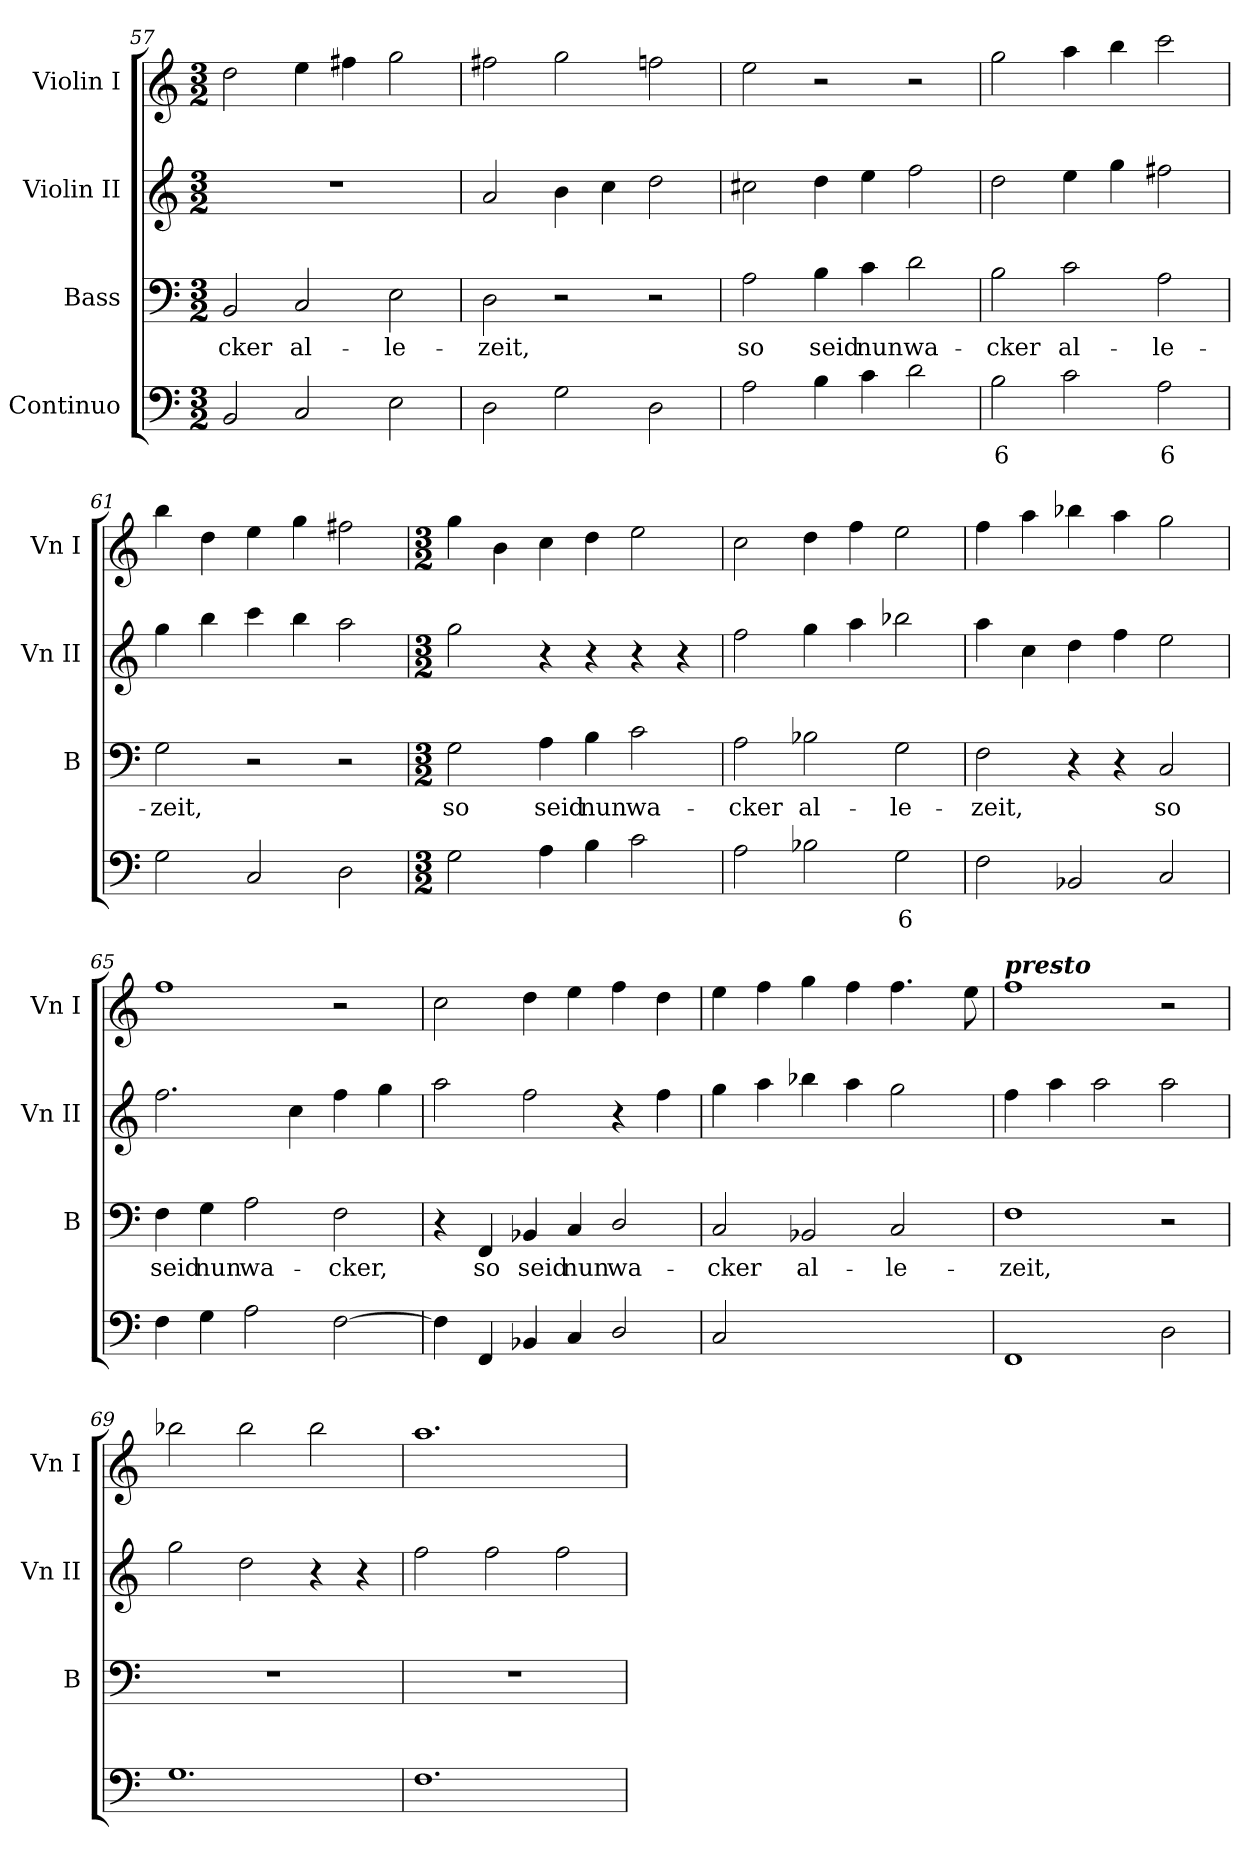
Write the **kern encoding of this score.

**kern	**text	**kern	**text	**kern	**kern
*part4	*part4	*part3	*part3	*part2	*part1
*staff4	*staff4	*staff3	*staff3	*staff2	*staff1
*I"Continuo	*	*I"Bass	*	*I"Violin II	*I"Violin I
*	*	*I'B	*	*I'Vn II	*I'Vn I
*clefF4	*	*clefF4	*	*clefG2	*clefG2
*k[]	*	*k[]	*	*k[]	*k[]
*C:	*	*C:	*	*C:	*C:
*M3/2	*	*M3/2	*	*M3/2	*M3/2
=57	=57	=57	=57	=57	=57
!	!	!	!LO:LY:b	!LO:N:vis=1	!
2BB	.	2BB	-cker	1.r	2dd
!	!	!	!LO:LY:b	!	!
2C	.	2C	al-	.	4ee
.	.	.	.	.	4ff#X
!	!	!	!LO:LY:b	!	!
2E	.	2E	-le-	.	2gg
=58	=58	=58	=58	=58	=58
!	!	!	!LO:LY:b	!	!
2D	.	2D	-zeit,	2a	2ff#X
2G	.	2r	.	4b	2gg
.	.	.	.	4cc	.
2D	.	2r	.	2dd	2ffn
=59	=59	=59	=59	=59	=59
!	!	!	!LO:LY:b	!	!
2A	.	2A	so	2cc#X	2ee
!	!	!	!LO:LY:b	!	!
4B	.	4B	seid	4dd	2r
!	!	!	!LO:LY:b	!	!
4c	.	4c	nun	4ee	.
!	!	!	!LO:LY:b	!	!
2d	.	2d	wa-	2ff	2r
=60	=60	=60	=60	=60	=60
!	!LO:LY:b	!	!LO:LY:b	!	!
2B	6	2B	-cker	2dd	2gg
!	!	!	!LO:LY:b	!	!
2c	.	2c	al-	4ee	4aa
.	.	.	.	4gg	4bb
!	!LO:LY:b	!	!LO:LY:b	!	!
2A	6	2A	-le-	2ff#X	2ccc
=61	=61	=61	=61	=61	=61
!	!	!	!LO:LY:b	!	!
2G	.	2G	-zeit,	4gg	4bb
.	.	.	.	4bb	4dd
2C	.	2r	.	4ccc	4ee
.	.	.	.	4bb	4gg
2D	.	2r	.	2aa	2ff#X
!!LO:LB:g=z
=62	=62	=62	=62	=62	=62
*M3/2	*	*M3/2	*	*M3/2	*M3/2
!	!	!	!LO:LY:b	!	!
2G	.	2G	so	2gg	4gg
.	.	.	.	.	4b
!	!	!	!LO:LY:b	!	!
4A	.	4A	seid	4r	4cc
!	!	!	!LO:LY:b	!	!
4B	.	4B	nun	4r	4dd
!	!	!	!LO:LY:b	!	!
2c	.	2c	wa-	4r	2ee
.	.	.	.	4r	.
=63	=63	=63	=63	=63	=63
!	!	!	!LO:LY:b	!	!
2A	.	2A	-cker	2ff	2cc
!	!	!	!LO:LY:b	!	!
2B-X	.	2B-X	al-	4gg	4dd
.	.	.	.	4aa	4ff
!	!LO:LY:b	!	!LO:LY:b	!	!
2G	6	2G	-le-	2bb-X	2ee
=64	=64	=64	=64	=64	=64
!	!	!	!LO:LY:b	!	!
2F	.	2F	-zeit,	4aa	4ff
.	.	.	.	4cc	4aa
2BB-X	.	4r	.	4dd	4bb-X
.	.	4r	.	4ff	4aa
!	!	!	!LO:LY:b	!	!
2C	.	2C	so	2ee	2gg
=65	=65	=65	=65	=65	=65
!	!	!	!LO:LY:b	!	!
4F	.	4F	seid	2.ff	1ff
!	!	!	!LO:LY:b	!	!
4G	.	4G	nun	.	.
!	!	!	!LO:LY:b	!	!
2A	.	2A	wa-	.	.
.	.	.	.	4cc	.
!	!	!	!LO:LY:b	!	!
[2F	.	2F	-cker,	4ff	2r
.	.	.	.	4gg	.
=66	=66	=66	=66	=66	=66
4F]	.	4r	.	2aa	2cc
!	!	!	!LO:LY:b	!	!
4FF	.	4FF	so	.	.
!	!	!	!LO:LY:b	!	!
4BB-X	.	4BB-X	seid	2ff	4dd
!	!	!	!LO:LY:b	!	!
4C	.	4C	nun	.	4ee
!	!	!	!LO:LY:b	!	!
2D/	.	2D/	wa-	4r	4ff
.	.	.	.	4ff	4dd
=67	=67	=67	=67	=67	=67
!	!	!	!LO:LY:b	!	!
2C	.	2C	-cker	4gg	4ee
.	.	.	.	4aa	4ff
!	!LO:LY:b	!	!LO:LY:b	!	!
[4BB-Xyy	6	2BB-X	al-	4bb-X	4gg
!	!LO:LY:b	!	!	!	!
4BB-yy]	5	.	.	4aa	4ff
!	!LO:LY:b	!	!LO:LY:b	!	!
[4Cyy	4	2C	-le-	2gg	4.ff
!	!LO:LY:b	!	!	!	!
4Cyy]	3	.	.	.	.
.	.	.	.	.	8ee
!!LO:LB:g=z
=68	=68	=68	=68	=68	=68
!	!	!	!	!	!LO:TX:a:Bi:t=presto
!	!	!	!LO:LY:b	!	!
1FF	.	1F	-zeit,	4ff	1ff
.	.	.	.	4aa	.
.	.	.	.	2aa	.
2D	.	2r	.	2aa	2r
=69	=69	=69	=69	=69	=69
!	!	!LO:N:vis=1	!	!	!
1.G	.	1.r	.	2gg	2bb-X
.	.	.	.	2dd	2bb-
.	.	.	.	4r	2bb-
.	.	.	.	4r	.
=70	=70	=70	=70	=70	=70
!	!	!LO:N:vis=1	!	!	!
1.F	.	1.r	.	2ff	1.aa
.	.	.	.	2ff	.
.	.	.	.	2ff	.
=	=	=	=	=	=
*-	*-	*-	*-	*-	*-
